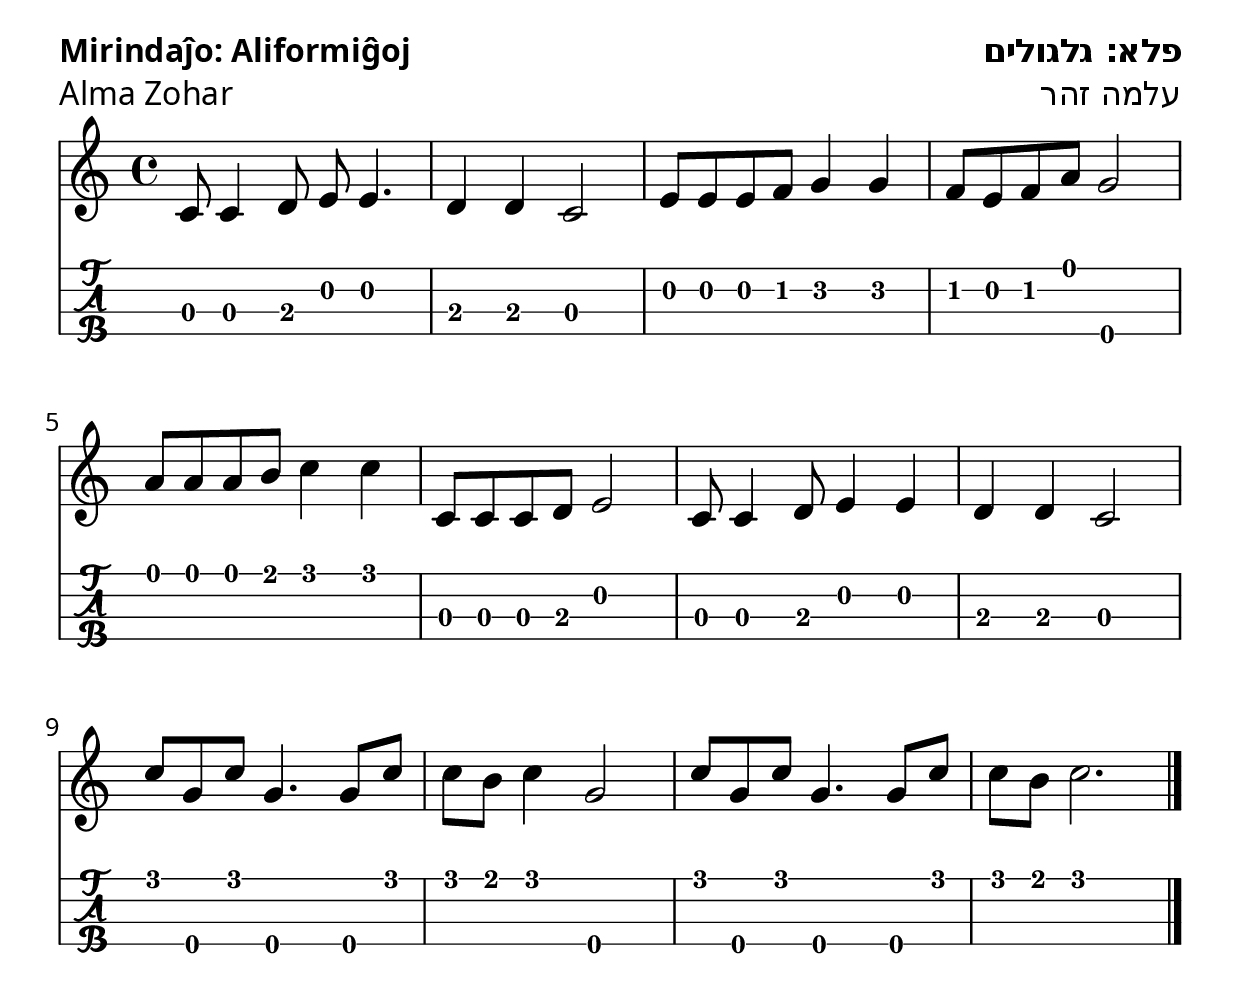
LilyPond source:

\include "../ĉiea.ly"

\header {
  titolo-xx     = ""
  titolo-he     = "פלא: גלגולים"
  titolo-eo     = "Mirindaĵo: Aliformiĝoj"
  komponisto-xx = ""
  komponisto-he = "עלמה זהר"
  komponisto-eo = "Alma Zohar"
  ikono         = "🐜"
}

\include "../titolo.ly"

melodio = {
  \key c \major
  \time 4/4
  c8 c4 d8 e8 e4. |
  d4 d4 c2 |
  e8 e8 e8 f8 g4 g4 |
  f8 e f a g2\4 |
  \break
  a8 a a b c'4 c' |
  c8 c8 c8 d8 e2 |
  c8 c4 d8 e4 e4 |
  d4 d4 c2 |
  \break
  c'8 g\4 c' g4.\4 g8\4 c' |
  c'8 b c'4 g2\4 |
  c'8 g\4 c' g4.\4 g8\4 c' |
  c'8 b c'2. | \bar "|."
}

\include "../muziko.ly"
